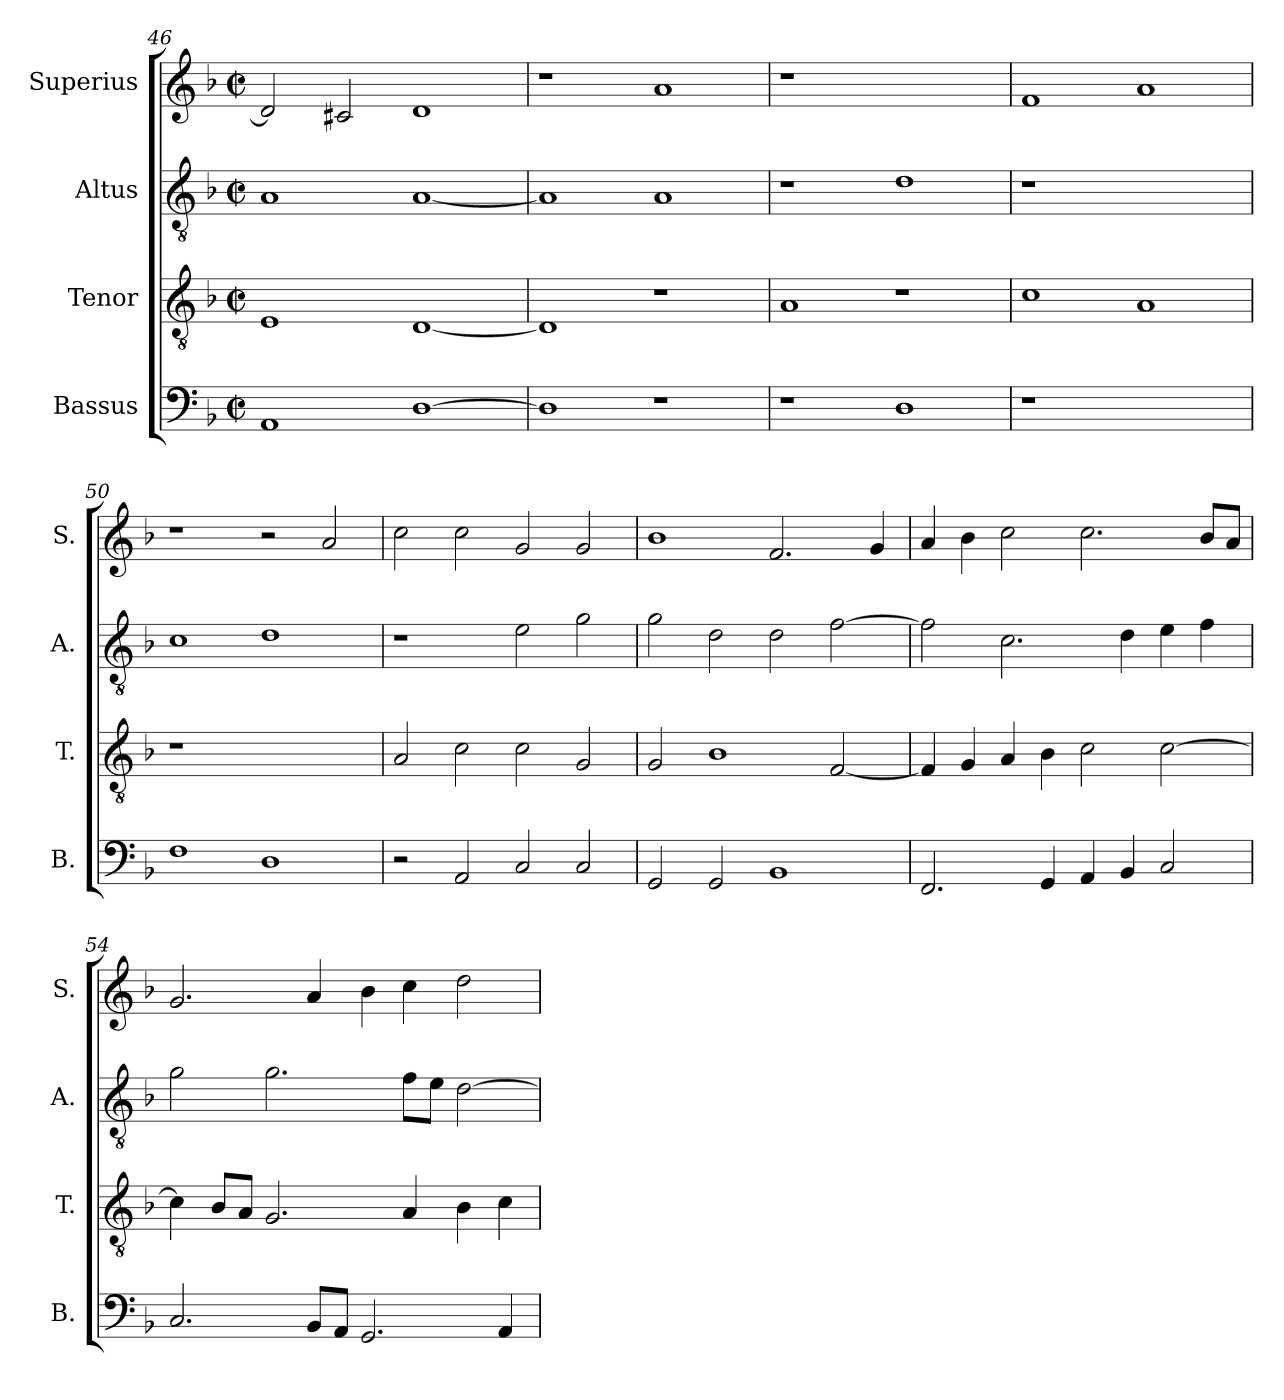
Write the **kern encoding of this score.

**kern	**kern	**kern	**kern
*part4	*part3	*part2	*part1
*staff4	*staff3	*staff2	*staff1
*I"Bassus	*I"Tenor	*I"Altus	*I"Superius
*I'B.	*I'T.	*I'A.	*I'S.
*clefF4	*clefGv2	*clefGv2	*clefG2
*	*ITrd7c12	*ITrd7c12	*
*k[b-]	*k[b-]	*k[b-]	*k[b-]
*F:	*F:	*F:	*F:
*M2/2	*M2/2	*M2/2	*M2/2
*met(c|)	*met(c|)	*met(c|)	*met(c|)
=46	=46	=46	=46
1AAi	1EEi	1AAi	2di/]
.	.	.	2c#Xi/
[>1Di	[<1DDi	[<1AAi	1di
=47	=47	=47	=47
1Di]	1DDi]	1AAi]	1r
1r	1r	1AAi	1ai
=48	=48	=48	=48
!	!	!	!LO:N:vis=1
1r	1AAi	1r	1r
1Di	1r	1Di	1ryy
=49	=49	=49	=49
!LO:N:vis=1	!	!LO:N:vis=1	!
1r	1Ci	1r	1fi
1ryy	1AAi	1ryy	1ai
!!LO:PB:g=z
=50	=50	=50	=50
!	!LO:N:vis=1	!	!
1Fi	1r	1Ci	1r
1Di	1ryy	1Di	2r
.	.	.	2ai/
=51	=51	=51	=51
2r	2AAi/	1r	2cci\
2AAi/	2Ci\	.	2cci\
2Ci/	2Ci\	2Ei\	2gi/
2Ci/	2GGi/	2Gi\	2gi/
=52	=52	=52	=52
2GGi/	2GGi/	2Gi\	1b-i
2GGi/	1BB-i	2Di\	.
1BB-i	.	2Di\	2.fi/
.	[<2FFi/	[>2Fi\	.
.	.	.	4gi/
=53	=53	=53	=53
2.FFi/	4FFi/]	2Fi\]	4ai/
.	4GGi/	.	4b-i\
.	4AAi/	2.Ci\	2cci\
4GGi/	4BB-i\	.	.
4AAi/	2Ci\	.	2.cci\
4BB-i/	.	4Di\	.
2Ci/	[>2Ci\	4Ei\	.
.	.	4Fi\	8b-i/L
.	.	.	8ai/J
!!LO:LB:g=z
=54	=54	=54	=54
2.Ci/	4Ci\]	2Gi\	2.gi/
.	8BB-i/L	.	.
.	8AAi/J	.	.
.	2.GGi/	2.Gi\	.
8BB-i/L	.	.	4ai/
8AAi/J	.	.	.
2.GGi/	.	.	4b-i\
.	4AAi/	8Fi\L	4cci\
.	.	8Ei\J	.
.	4BB-i\	[>2Di\	2ddi\
4AAi/	4Ci\	.	.
=	=	=	=
*-	*-	*-	*-
